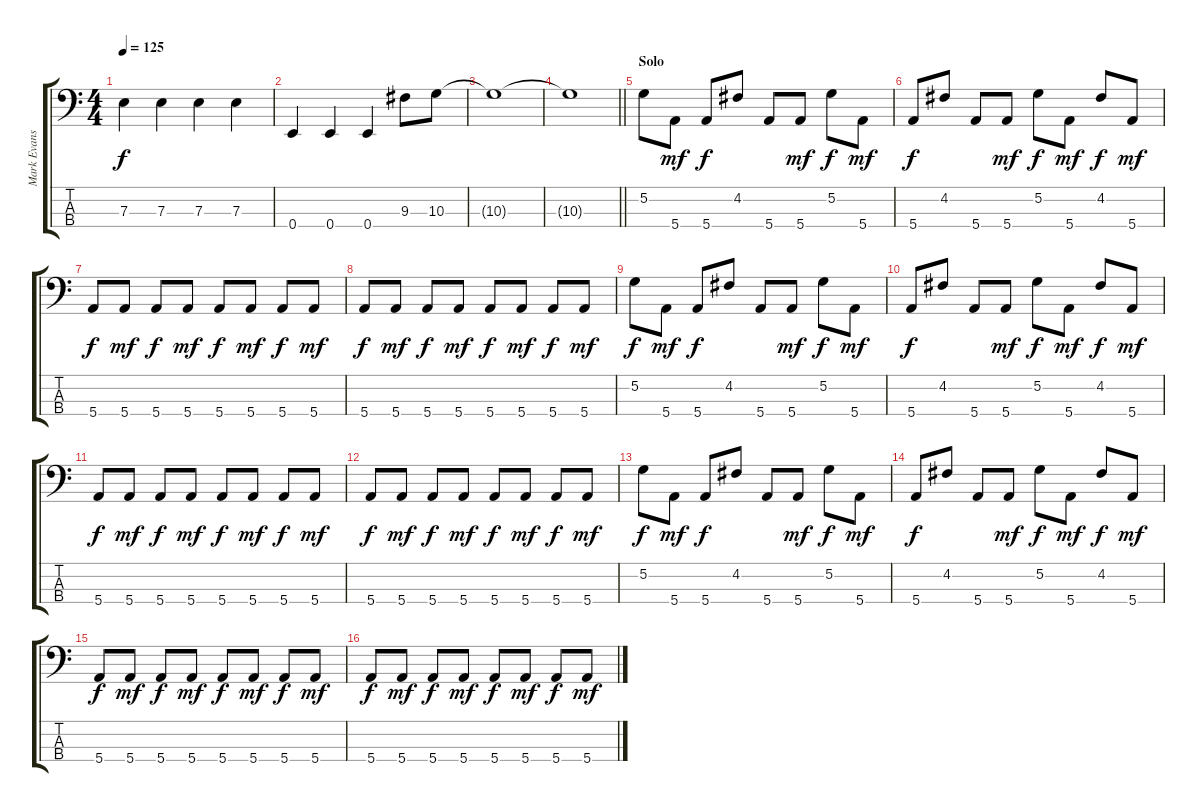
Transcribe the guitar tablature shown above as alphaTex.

\track ("Mark Evans" "Mark Evans") {instrument electricbassfinger}
\staff {score tabs}
\tuning (G2 D2 A1 E1) {hide}
\ts (4 4)
\tempo 125
\clef f4
\ks c
7.3{t}.4{dy f} 7.3.4 7.3.4 7.3.4 |
0.4.4 0.4.4 0.4.4 9.3.8 10.3.8 |
10.3{t}.1 |
\barLineRight lightlight
10.3{t}.1 |
\section ("" "Solo")
5.2.8 5.4.8{dy mf} 5.4.8{dy f} 4.2.8 5.4.8 5.4.8{dy mf} 5.2.8{dy f} 5.4.8{dy mf} |
5.4.8{dy f} 4.2.8 5.4.8 5.4.8{dy mf} 5.2.8{dy f} 5.4.8{dy mf} 4.2.8{dy f} 5.4.8{dy mf} |
5.4.8{dy f} 5.4.8{dy mf} 5.4.8{dy f} 5.4.8{dy mf} 5.4.8{dy f} 5.4.8{dy mf} 5.4.8{dy f} 5.4.8{dy mf} |
5.4.8{dy f} 5.4.8{dy mf} 5.4.8{dy f} 5.4.8{dy mf} 5.4.8{dy f} 5.4.8{dy mf} 5.4.8{dy f} 5.4.8{dy mf} |
5.2.8{dy f} 5.4.8{dy mf} 5.4.8{dy f} 4.2.8 5.4.8 5.4.8{dy mf} 5.2.8{dy f} 5.4.8{dy mf} |
5.4.8{dy f} 4.2.8 5.4.8 5.4.8{dy mf} 5.2.8{dy f} 5.4.8{dy mf} 4.2.8{dy f} 5.4.8{dy mf} |
5.4.8{dy f} 5.4.8{dy mf} 5.4.8{dy f} 5.4.8{dy mf} 5.4.8{dy f} 5.4.8{dy mf} 5.4.8{dy f} 5.4.8{dy mf} |
5.4.8{dy f} 5.4.8{dy mf} 5.4.8{dy f} 5.4.8{dy mf} 5.4.8{dy f} 5.4.8{dy mf} 5.4.8{dy f} 5.4.8{dy mf} |
5.2.8{dy f} 5.4.8{dy mf} 5.4.8{dy f} 4.2.8 5.4.8 5.4.8{dy mf} 5.2.8{dy f} 5.4.8{dy mf} |
5.4.8{dy f} 4.2.8 5.4.8 5.4.8{dy mf} 5.2.8{dy f} 5.4.8{dy mf} 4.2.8{dy f} 5.4.8{dy mf} |
5.4.8{dy f} 5.4.8{dy mf} 5.4.8{dy f} 5.4.8{dy mf} 5.4.8{dy f} 5.4.8{dy mf} 5.4.8{dy f} 5.4.8{dy mf} |
5.4.8{dy f} 5.4.8{dy mf} 5.4.8{dy f} 5.4.8{dy mf} 5.4.8{dy f} 5.4.8{dy mf} 5.4.8{dy f} 5.4.8{dy mf}
